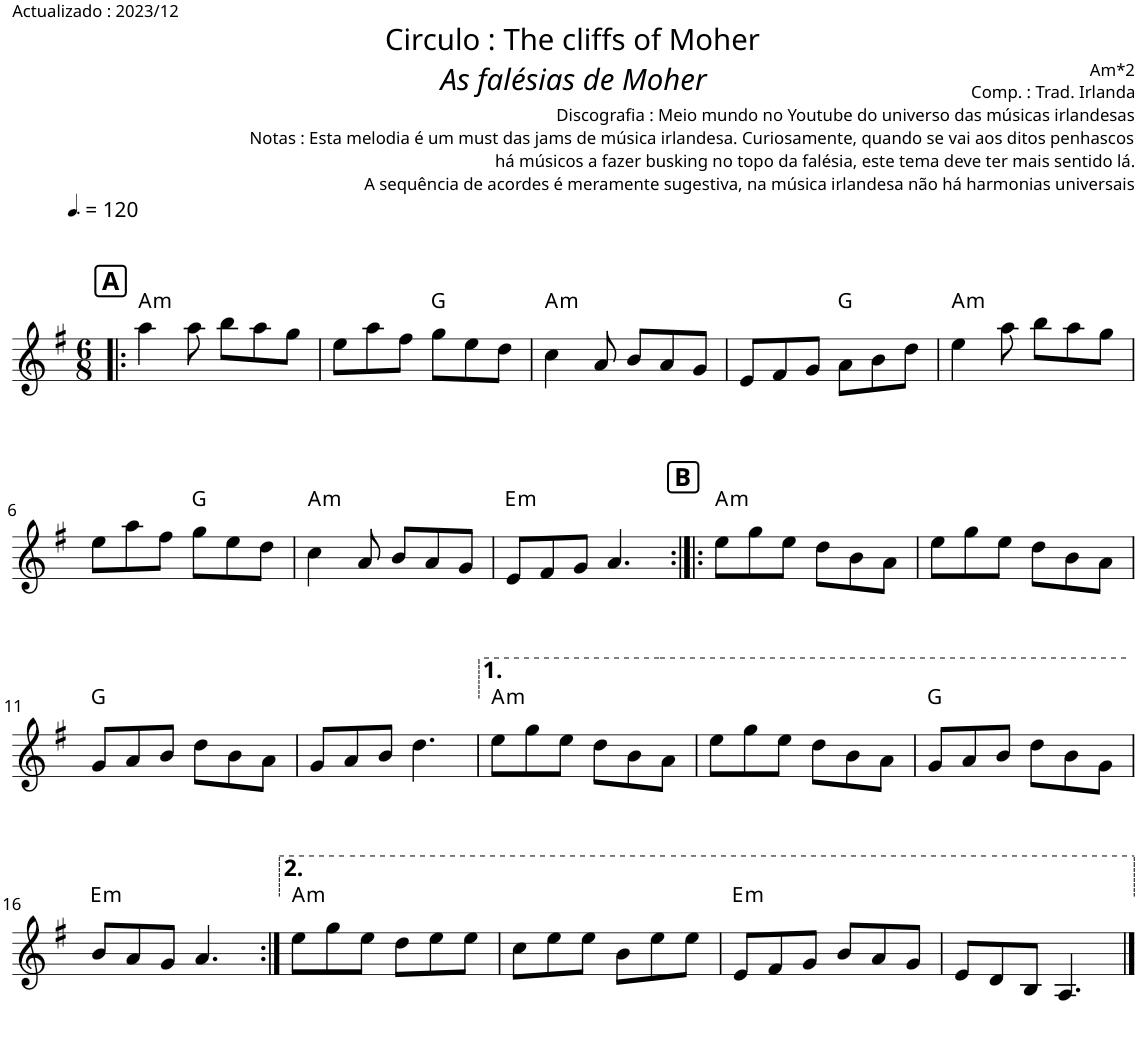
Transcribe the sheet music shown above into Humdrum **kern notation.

**kern	**harte
*part1	*part1
*staff1	*
*I"Piano	*
*I'Pno.	*
*clefG2	*
*k[f#]	*
*M6/8	*
*MM180	*
!!LO:REH:place=s1:a:B:cj:fs=12:t=A
=1!|:	=1!|:
!	!LO:H:kt=m
4aa\	A:min
8aa\	.
8bb\L	.
8aa\	.
8gg\J	.
=2	=2
8ee\L	.
8aa\	.
8ff#\J	.
8gg\L	G:maj
8ee\	.
8dd\J	.
=3	=3
!	!LO:H:kt=m
4cc\	A:min
8a/	.
8b/L	.
8a/	.
8g/J	.
=4	=4
8e/L	.
8f#/	.
8g/J	.
8a\L	G:maj
8b\	.
8dd\J	.
=5	=5
!	!LO:H:kt=m
4ee\	A:min
8aa\	.
8bb\L	.
8aa\	.
8gg\J	.
!!LO:LB:g=z
=6	=6
8ee\L	.
8aa\	.
8ff#\J	.
8gg\L	G:maj
8ee\	.
8dd\J	.
=7	=7
!	!LO:H:kt=m
4cc\	A:min
8a/	.
8b/L	.
8a/	.
8g/J	.
=8	=8
!	!LO:H:kt=m
8e/L	E:min
8f#/	.
8g/J	.
4.a/	.
!!LO:REH:place=s1:a:B:cj:fs=12:t=B
=9:|!|:	=9:|!|:
!	!LO:H:kt=m
8ee\L	A:min
8gg\	.
8ee\J	.
8dd\L	.
8b\	.
8a\J	.
=10	=10
8ee\L	.
8gg\	.
8ee\J	.
8dd\L	.
8b\	.
8a\J	.
!!LO:LB:g=z
=11	=11
8g/L	G:maj
8a/	.
8b/J	.
8dd\L	.
8b\	.
8a\J	.
=12	=12
8g/L	.
8a/	.
8b/J	.
4.dd\	.
=13	=13
!	!LO:H:kt=m
8ee\L	A:min
8gg\	.
8ee\J	.
8dd\L	.
8b\	.
8a\J	.
=14	=14
8ee\L	.
8gg\	.
8ee\J	.
8dd\L	.
8b\	.
8a\J	.
=15	=15
8g/L	G:maj
8a/	.
8b/J	.
8dd\L	.
8b\	.
8g\J	.
!!LO:LB:g=z
=16	=16
!	!LO:H:kt=m
8b/L	E:min
8a/	.
8g/J	.
4.a/	.
=17:|!	=17:|!
!	!LO:H:kt=m
8ee\L	A:min
8gg\	.
8ee\J	.
8dd\L	.
8ee\	.
8ee\J	.
=18	=18
8cc\L	.
8ee\	.
8ee\J	.
8b\L	.
8ee\	.
8ee\J	.
=19	=19
!	!LO:H:kt=m
8e/L	E:min
8f#/	.
8g/J	.
8b/L	.
8a/	.
8g/J	.
=20	=20
8e/L	.
8d/	.
8B/J	.
4.A/	.
==	==
*-	*-
